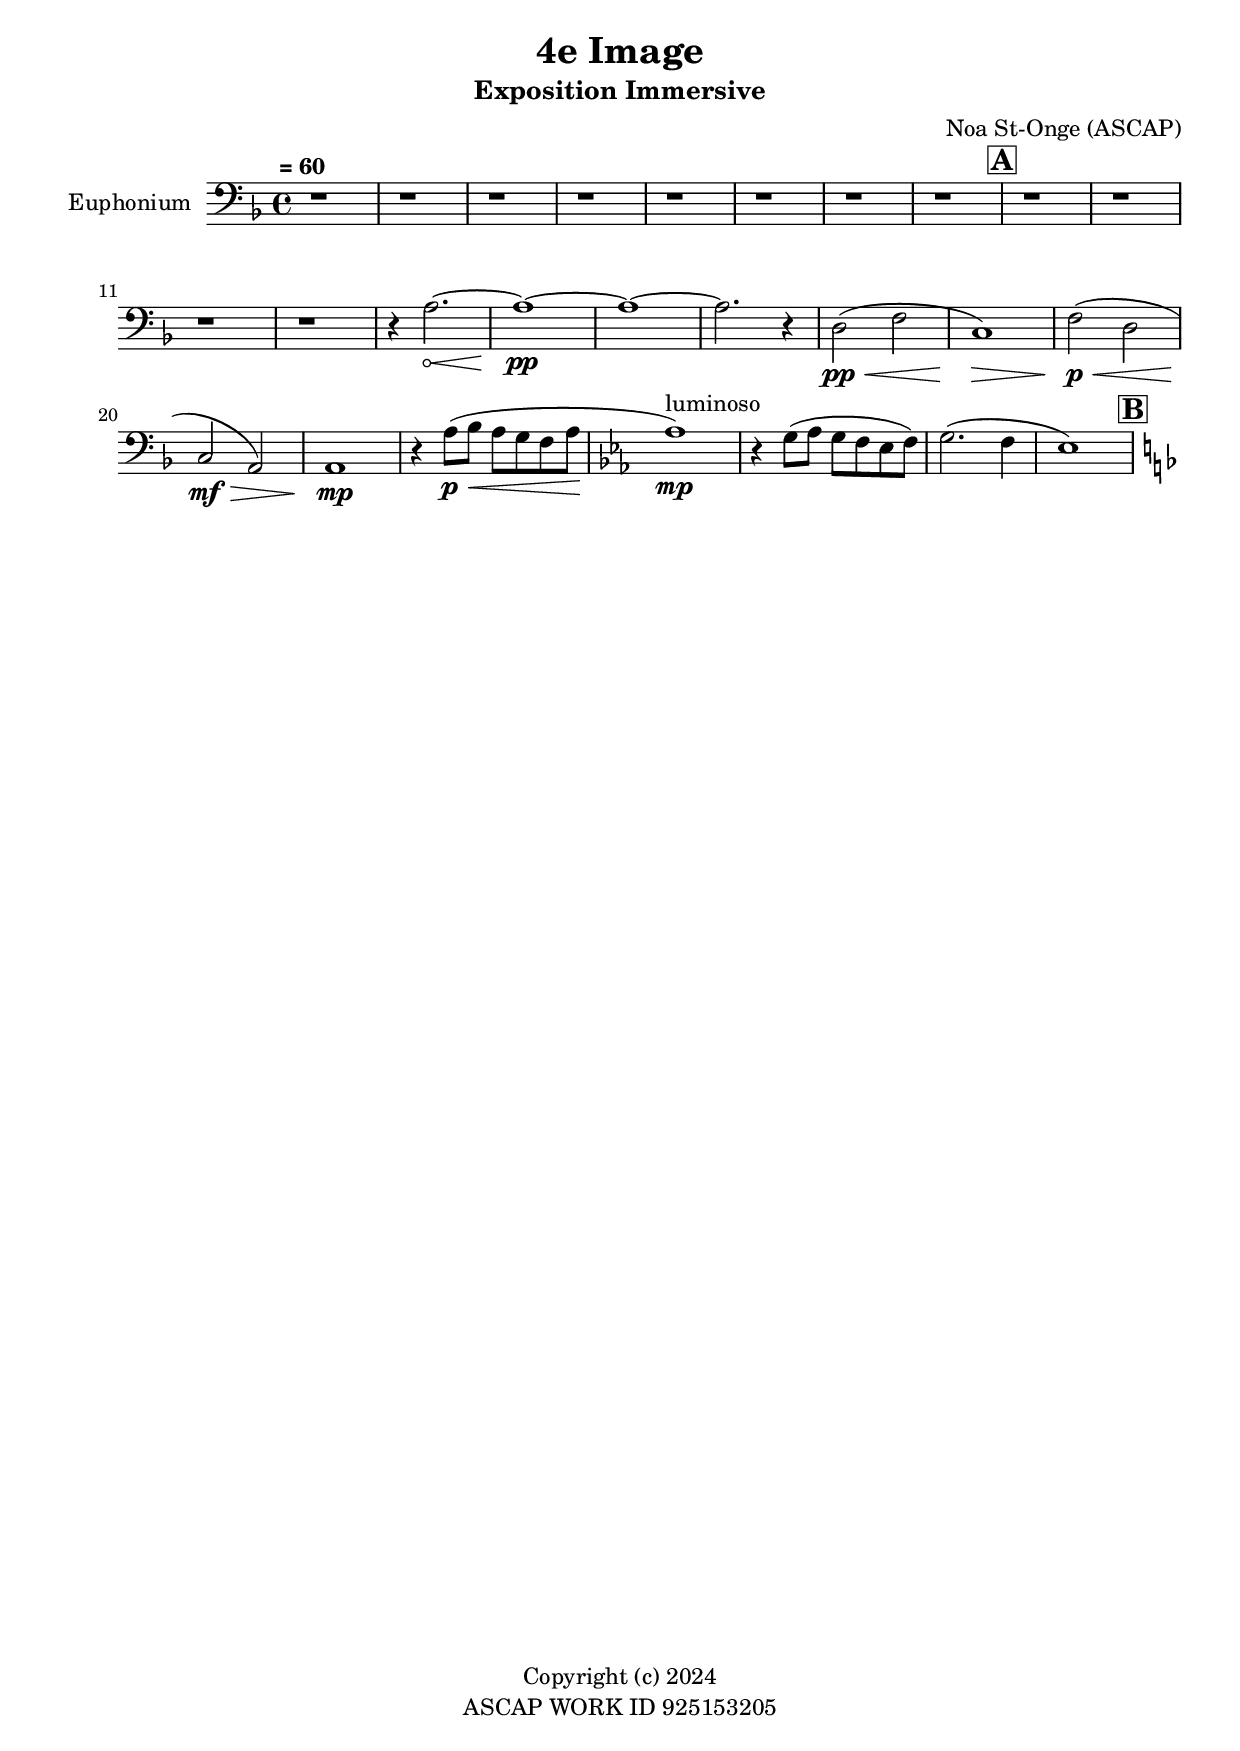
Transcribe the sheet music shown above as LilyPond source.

euphonium = \relative c {
  \time 4/4
  \tempo " = 60"
  \key f \major

  \set Score.rehearsalMarkFormatter = #format-mark-box-alphabet

  \repeat unfold 8 { r1 } \mark \default
  \repeat unfold 4 { r1 } r4

  \once \override Hairpin.circled-tip = ##t
  a'2.\< ~ a1\!\pp ~ a1 ~ a2. r4

  d,2\pp\<( f2 c1)\>
  f2\!\p\<( d2 c2\!\mf\> a2) a1\!\mp

  r4 a'8(\<\p bes a g f a
  \key ees \major
  aes1\!\mp^"luminoso")

  r4 g8( aes g f ees f) g2.( f4 ees1)

  %%%%% C %%%%%
  \mark \default
  \key f \major
}

euphoniumPart = \new Staff \with {
  instrumentName = "Euphonium"
  shortInstrumentName = "Euph."
  midiInstrument = "tuba"
} { \clef bass \euphonium }

euphoniumBookPart = \new Staff \with {
  instrumentName = "Euphonium"
  shortInstrumentName = ""
  midiInstrument = "tuba"
} { \clef bass \euphonium }

\book {
  \bookOutputName "Euphonium"
  \header {
  title = "4e Image"
  subtitle = "Exposition Immersive"
  composer = "Noa St-Onge (ASCAP)"
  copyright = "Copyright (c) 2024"
  % Remove default LilyPond tagline
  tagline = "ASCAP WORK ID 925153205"
}
  \score {
    <<
      \euphoniumBookPart
    >>
    \layout {
      indent = 25
      short-indent = 10
    }

    \midi {
      \tempo 4=60
    }
  }
}